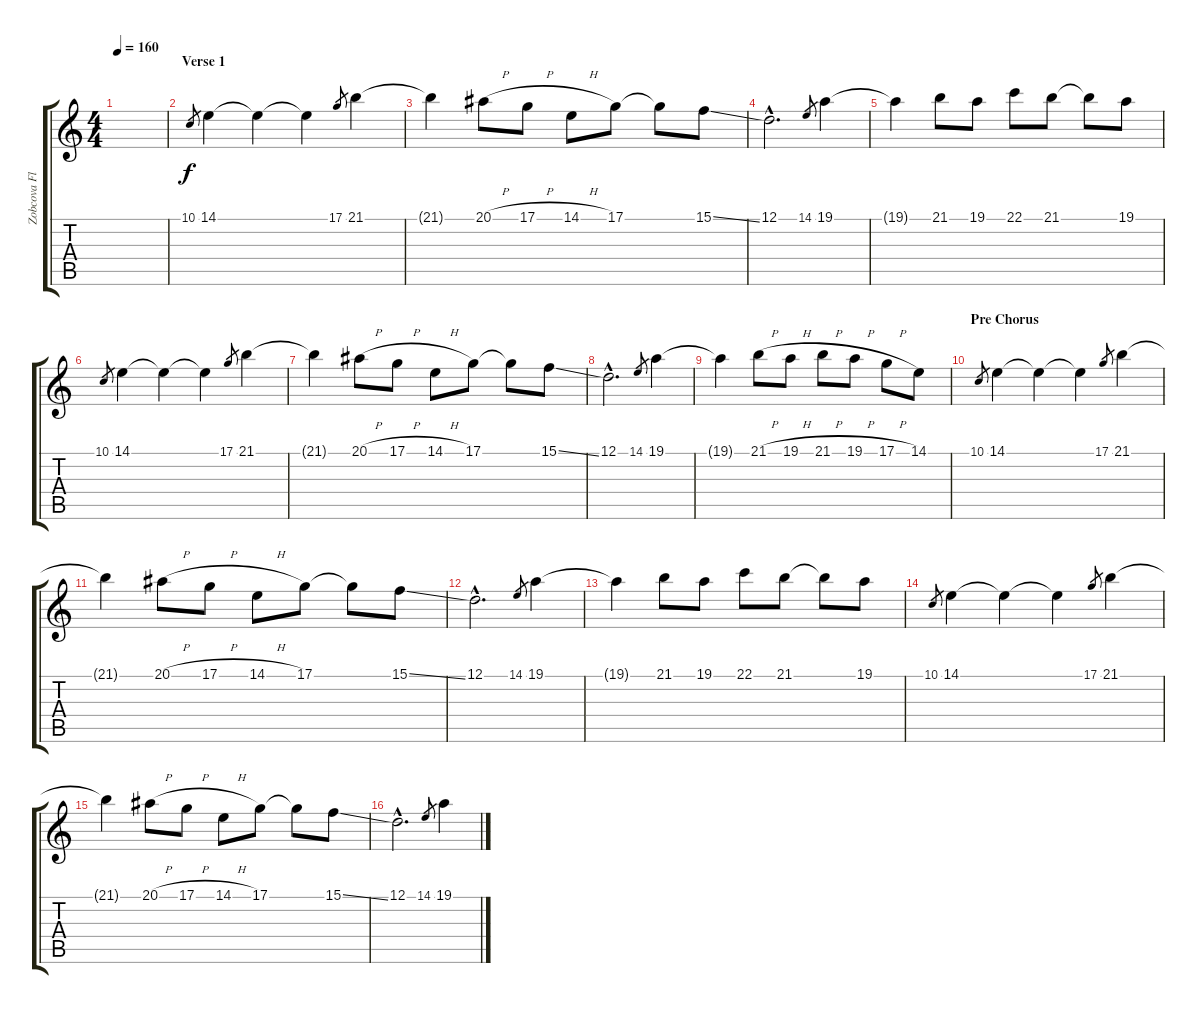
\track ("Zobcova Flauta" "Zobcova Fl") {instrument recorder}
\staff {score tabs}
\tuning (D4 A3 F3 C3 G2 C2) {hide}
\ts (4 4)
\tempo 160
\clef g2
\ks c
|
\section ("" "Verse 1")
10.1.8{gr} 14.1.4 14.1{t}.4 14.1{t}.4 17.1.8{gr} 21.1.4 |
21.1{t}.4 20.1{h}.8 17.1{h}.8 14.1{h}.8 17.1.8 17.1{t}.8 15.1{ss}.8 |
12.1{hac}.2{d} 14.1.8{gr} 19.1.4 |
19.1{t}.4 21.1.8 19.1.8 22.1.8 21.1.8 21.1{t}.8 19.1.8 |
10.1.8{gr} 14.1.4 14.1{t}.4 14.1{t}.4 17.1.8{gr} 21.1.4 |
21.1{t}.4 20.1{h}.8 17.1{h}.8 14.1{h}.8 17.1.8 17.1{t}.8 15.1{ss}.8 |
12.1{hac}.2{d} 14.1.8{gr} 19.1.4 |
19.1{t}.4 21.1{h}.8 19.1{h}.8 21.1{h}.8 19.1{h}.8 17.1{h}.8 14.1.8 |
\section ("" "Pre Chorus")
10.1.8{gr} 14.1.4 14.1{t}.4 14.1{t}.4 17.1.8{gr} 21.1.4 |
21.1{t}.4 20.1{h}.8 17.1{h}.8 14.1{h}.8 17.1.8 17.1{t}.8 15.1{ss}.8 |
12.1{hac}.2{d} 14.1.8{gr} 19.1.4 |
19.1{t}.4 21.1.8 19.1.8 22.1.8 21.1.8 21.1{t}.8 19.1.8 |
10.1.8{gr} 14.1.4 14.1{t}.4 14.1{t}.4 17.1.8{gr} 21.1.4 |
21.1{t}.4 20.1{h}.8 17.1{h}.8 14.1{h}.8 17.1.8 17.1{t}.8 15.1{ss}.8 |
12.1{hac}.2{d} 14.1.8{gr} 19.1.4
